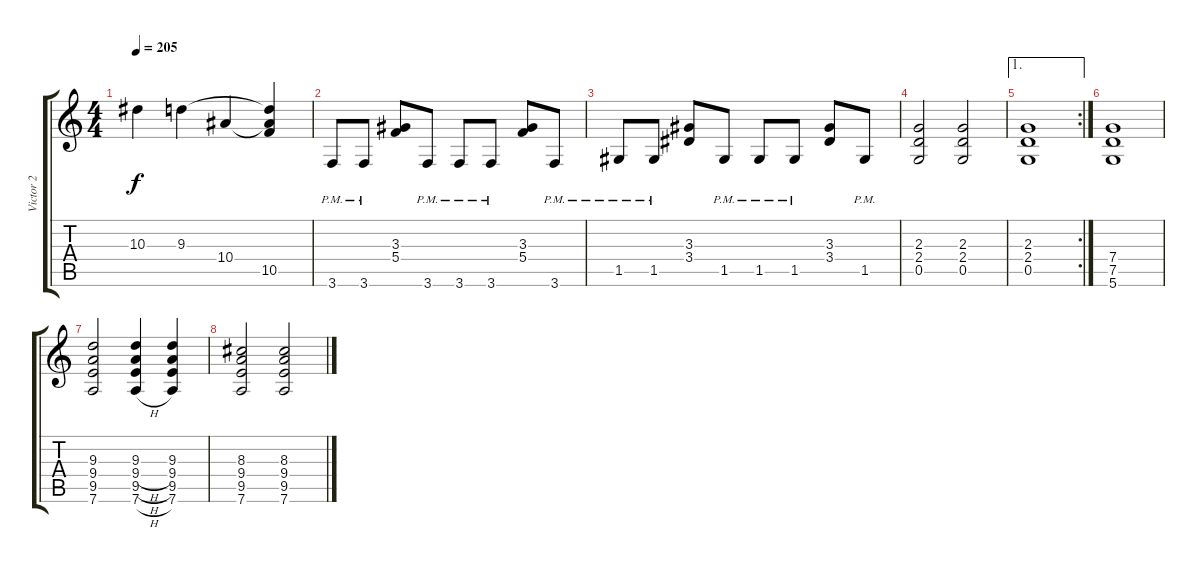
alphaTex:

\track ("Victor 2" "Victor 2") {instrument distortionguitar}
\staff {score tabs}
\tuning (D4 A3 F3 C3 G2 D2) {hide}
\ts (4 4)
\tempo 205
\clef g2
\ks c
10.3.4{dy f} 9.3.4 10.4.4 (9.3{t} 10.4{t} 10.5).4 |
3.6{pm}.8 3.6{pm}.8 (3.3 5.4).8 3.6{pm}.8 3.6{pm}.8 3.6{pm}.8 (3.3 5.4).8 3.6{pm}.8 |
1.5{pm}.8 1.5{pm}.8 (3.3 3.4).8 1.5{pm}.8 1.5{pm}.8 1.5{pm}.8 (3.3 3.4).8 1.5{pm}.8 |
(2.3 2.4 0.5).2 (2.3 2.4 0.5).2 |
\ae 1
\rc 2
(2.3 2.4 0.5).1 |
(7.4 7.5 5.6).1 |
(9.3 9.4 9.5 7.6).2 (9.3 9.4{h} 9.5{h} 7.6{h}).4 (9.3 9.4 9.5 7.6).4 |
(8.3 9.4 9.5 7.6).2 (8.3 9.4 9.5 7.6).2
